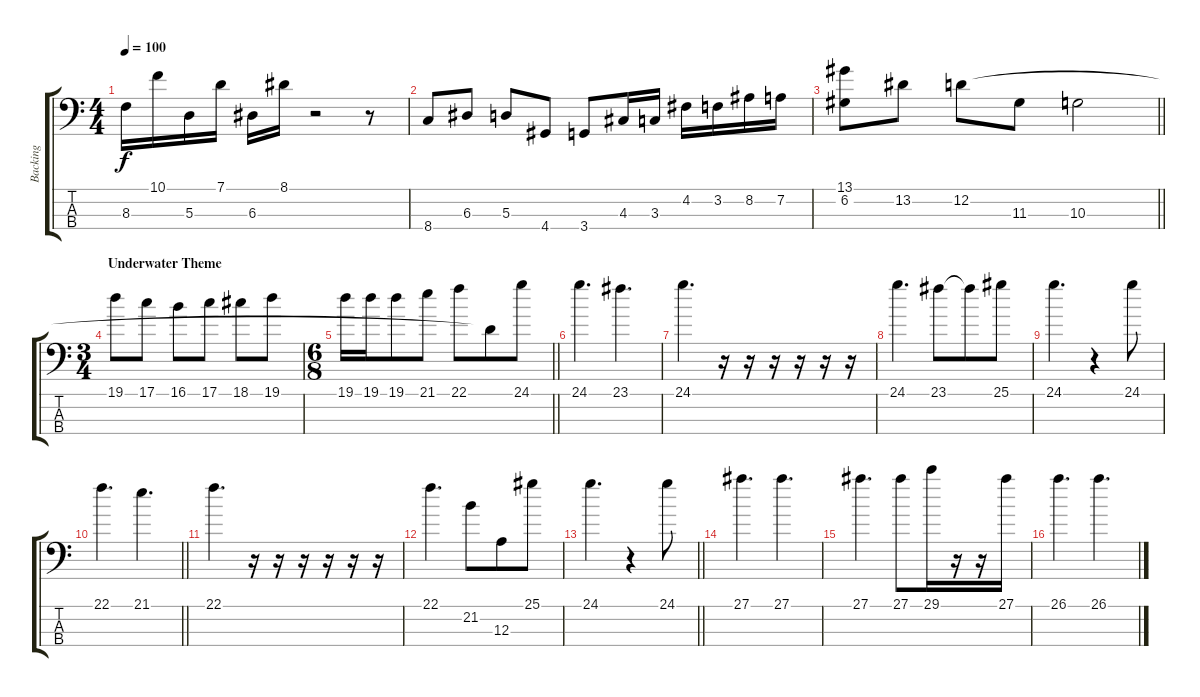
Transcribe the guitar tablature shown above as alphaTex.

\track ("Backing" "Backing") {instrument electricbassfinger}
\staff {score tabs}
\tuning (G2 D2 A1 E1) {hide}
\ts (4 4)
\tempo 100
\clef f4
\ks c
8.3.16{dy f} 10.1.16 5.3.16 7.1.16 6.3.16 8.1.16 r.2 r.8 |
8.4.8 6.3.8 5.3.8 4.4.8 3.4.8 4.3.16 3.3.16 4.2.16 3.2.16 8.2.16 7.2.16 |
\barLineRight lightlight
(13.1 6.2).8 13.2.8 12.2.8 11.3.8 10.3.2 |
\ts (3 4)
\section ("" "Underwater Theme")
19.1.8 17.1.8 16.1.8 17.1.8 18.1.8 19.1.8 |
\ts (6 8)
\barLineRight lightlight
19.1.16 19.1.16 19.1.8 21.1.8 22.1.8 12.2{t}.8 24.1.8 |
24.1.4{d} 23.1.4{d} |
24.1.4{d} r.16 r.16 r.16 r.16 r.16 r.16 |
24.1.4{d} 23.1.8 23.1{t}.8 25.1.8 |
24.1.4{d} r.4 24.1.8 |
\barLineRight lightlight
22.1.4{d} 21.1.4{d} |
22.1.4{d} r.16 r.16 r.16 r.16 r.16 r.16 |
22.1.4{d} 21.2.8 12.3.8 25.1.8 |
\barLineRight lightlight
24.1.4{d} r.4 24.1.8 |
27.1.4{d} 27.1.4{d} |
27.1.4{d} 27.1.8 29.1.16 r.16 r.16 27.1.16 |
26.1.4{d} 26.1.4{d}
